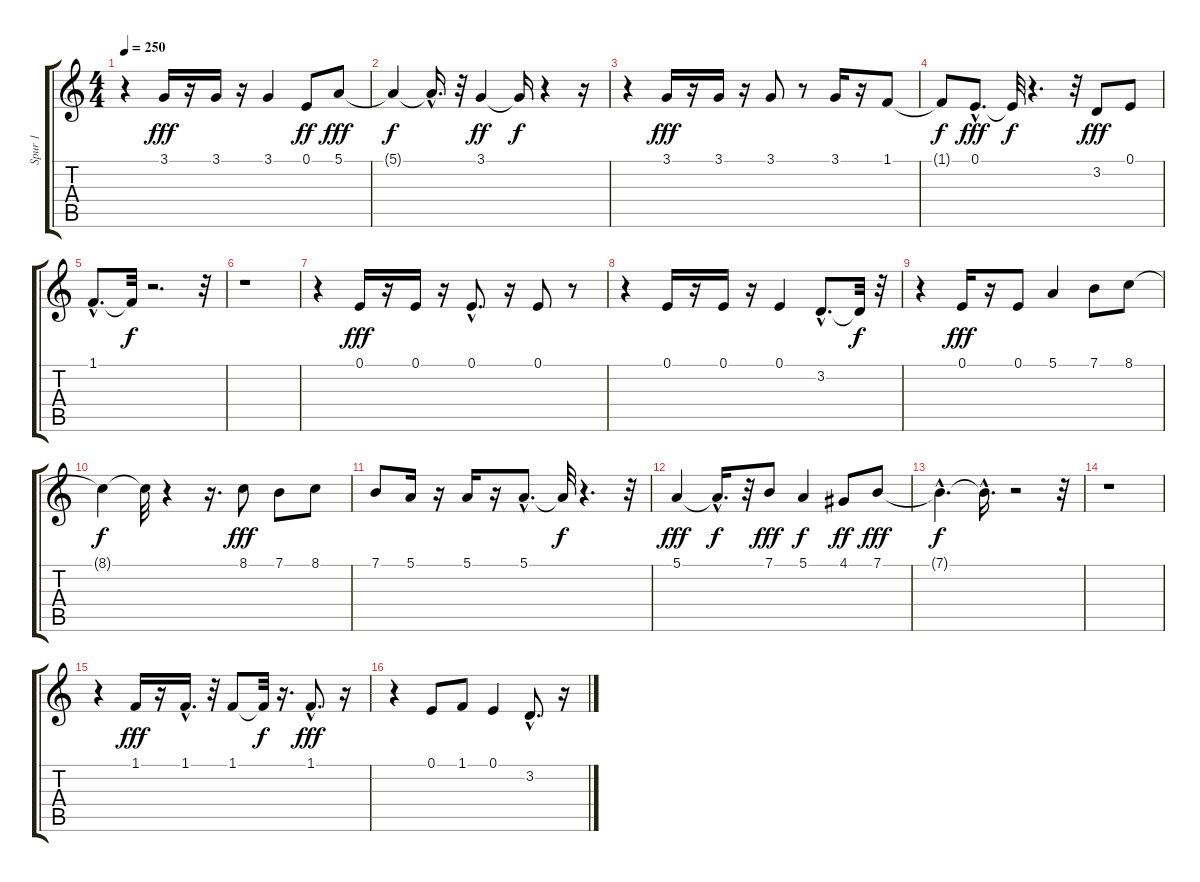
\track ("Spur 1" "Spur 1") {instrument piccolo}
\staff {score tabs}
\tuning (E4 B3 G3 D3 A2 E2) {hide}
\ts (4 4)
\tempo 250
\clef g2
\ks c
r.4{dy fff} 3.1.16 r.16 3.1.16 r.16 3.1.4 0.1.8{dy ff} 5.1.8{dy fff} |
5.1{t}.4{dy f} 5.1{hac t}.16{d} r.32 3.1.4{dy ff} 3.1{t}.16{dy f} r.4 r.16 |
r.4 3.1.16{dy fff} r.16 3.1.16 r.16 3.1.8 r.8 3.1.16 r.16 1.1.8 |
1.1{t}.8{dy f} 0.1{hac}.8{d dy fff} 0.1{t}.32{dy f} r.4{d} r.32 3.2.8{dy fff} 0.1.8 |
1.1{hac}.8{d} 1.1{t}.32{dy f} r.2{d} r.32 |
r.1 |
r.4 0.1.16{dy fff} r.16 0.1.16 r.16 0.1{hac}.8{d} r.16 0.1.8 r.8 |
r.4 0.1.16 r.16 0.1.16 r.16 0.1.4 3.2{hac}.8{d} 3.2{t}.32{dy f} r.32 |
r.4 0.1.16{dy fff} r.16 0.1.8 5.1.4 7.1.8 8.1.8 |
8.1{t}.4{dy f} 8.1{t}.32 r.4 r.16{d} 8.1.8{dy fff} 7.1.8 8.1.8 |
7.1.8 5.1.16 r.16 5.1.16 r.16 5.1{hac}.8{d} 5.1{t}.32{dy f} r.4{d} r.32 |
5.1.4{dy fff} 5.1{hac t}.16{d dy f} r.32 7.1.8{dy fff} 5.1.4{dy f} 4.1.8{dy ff} 7.1.8{dy fff} |
7.1{hac t}.4{d dy f} 7.1{hac t}.16{d} r.2 r.32 |
r.1 |
r.4 1.1.16{dy fff} r.16 1.1{hac}.16{d} r.32 1.1.8 1.1{t}.32{dy f} r.16{d} 1.1{hac}.8{d dy fff} r.16 |
r.4 0.1.8 1.1.8 0.1.4 3.2{hac}.8{d} r.16
